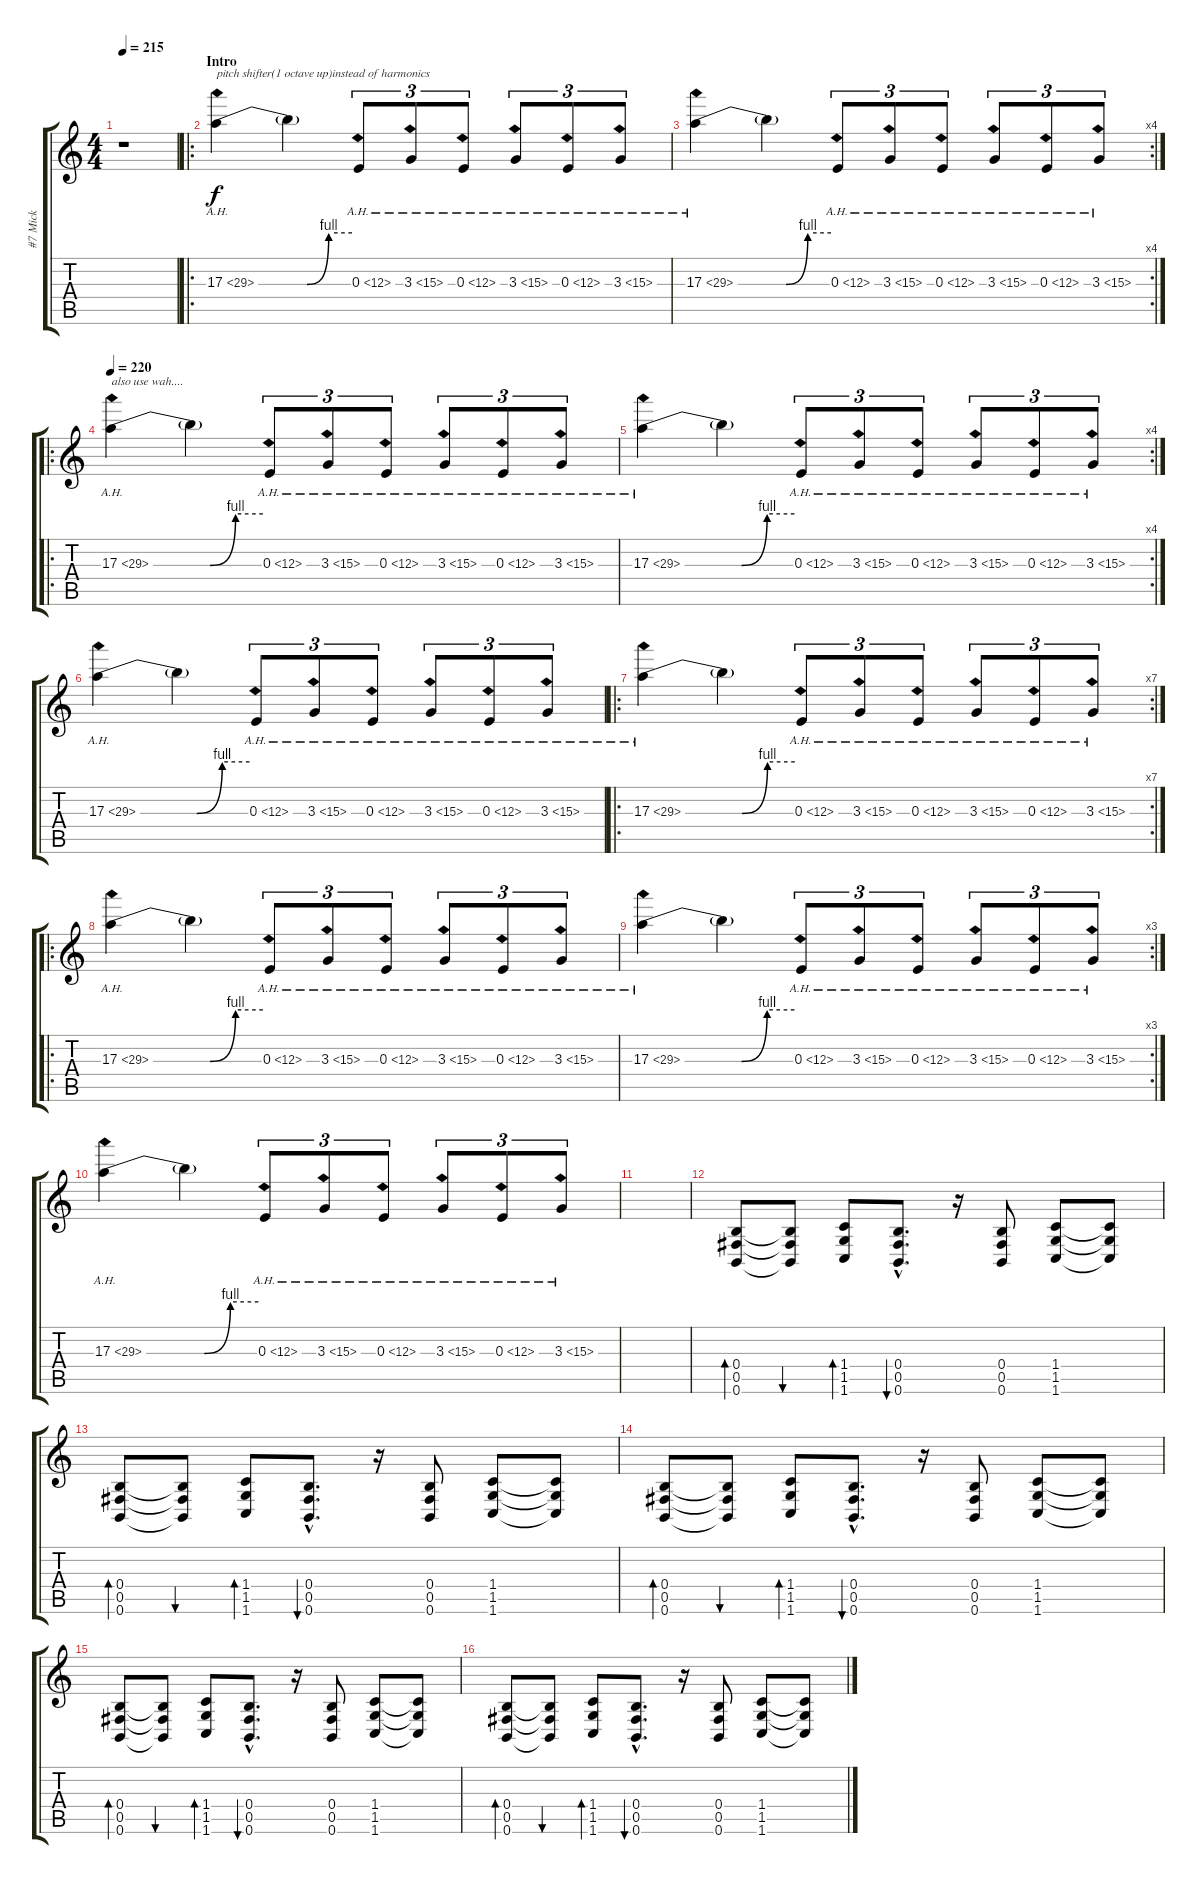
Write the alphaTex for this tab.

\track ("#7 Mick" "#7 Mick") {instrument overdrivenguitar}
\staff {score tabs}
\tuning (Db4 Ab3 E3 B2 Gb2 B1) {hide}
\ts (4 4)
\tempo 215
\tempo 223
\tempo 215
\clef g2
\ks c
r.1{dy f instrument overdrivenguitar} |
\ro
\section ("" "Intro")
17.3{be (custom 0 0 31 0 45 4 60 4) ah 12}.4{txt "pitch shifter(1 octave up)instead of harmonics"} 17.3{t}.4 0.3{ah 12}.8{tu (3 2)} 3.3{ah 12}.8{tu (3 2)} 0.3{ah 12}.8{tu (3 2)} 3.3{ah 12}.8{tu (3 2)} 0.3{ah 12}.8{tu (3 2)} 3.3{ah 12}.8{tu (3 2)} |
\rc 4
17.3{be (custom 0 0 31 0 45 4 60 4) ah 12}.4 17.3{t}.4 0.3{ah 12}.8{tu (3 2)} 3.3{ah 12}.8{tu (3 2)} 0.3{ah 12}.8{tu (3 2)} 3.3{ah 12}.8{tu (3 2)} 0.3{ah 12}.8{tu (3 2)} 3.3{ah 12}.8{tu (3 2)} |
\ro
\tempo 220
17.3{be (custom 0 0 31 0 45 4 60 4) ah 12}.4{txt "also use wah...."} 17.3{t}.4 0.3{ah 12}.8{tu (3 2)} 3.3{ah 12}.8{tu (3 2)} 0.3{ah 12}.8{tu (3 2)} 3.3{ah 12}.8{tu (3 2)} 0.3{ah 12}.8{tu (3 2)} 3.3{ah 12}.8{tu (3 2)} |
\rc 4
17.3{be (custom 0 0 31 0 45 4 60 4) ah 12}.4 17.3{t}.4 0.3{ah 12}.8{tu (3 2)} 3.3{ah 12}.8{tu (3 2)} 0.3{ah 12}.8{tu (3 2)} 3.3{ah 12}.8{tu (3 2)} 0.3{ah 12}.8{tu (3 2)} 3.3{ah 12}.8{tu (3 2)} |
17.3{be (custom 0 0 31 0 45 4 60 4) ah 12}.4 17.3{t}.4 0.3{ah 12}.8{tu (3 2)} 3.3{ah 12}.8{tu (3 2)} 0.3{ah 12}.8{tu (3 2)} 3.3{ah 12}.8{tu (3 2)} 0.3{ah 12}.8{tu (3 2)} 3.3{ah 12}.8{tu (3 2)} |
\ro
\rc 7
17.3{be (custom 0 0 31 0 45 4 60 4) ah 12}.4 17.3{t}.4 0.3{ah 12}.8{tu (3 2)} 3.3{ah 12}.8{tu (3 2)} 0.3{ah 12}.8{tu (3 2)} 3.3{ah 12}.8{tu (3 2)} 0.3{ah 12}.8{tu (3 2)} 3.3{ah 12}.8{tu (3 2)} |
\ro
17.3{be (custom 0 0 31 0 45 4 60 4) ah 12}.4 17.3{t}.4 0.3{ah 12}.8{tu (3 2)} 3.3{ah 12}.8{tu (3 2)} 0.3{ah 12}.8{tu (3 2)} 3.3{ah 12}.8{tu (3 2)} 0.3{ah 12}.8{tu (3 2)} 3.3{ah 12}.8{tu (3 2)} |
\rc 3
17.3{be (custom 0 0 31 0 45 4 60 4) ah 12}.4 17.3{t}.4 0.3{ah 12}.8{tu (3 2)} 3.3{ah 12}.8{tu (3 2)} 0.3{ah 12}.8{tu (3 2)} 3.3{ah 12}.8{tu (3 2)} 0.3{ah 12}.8{tu (3 2)} 3.3{ah 12}.8{tu (3 2)} |
17.3{be (custom 0 0 31 0 45 4 60 4) ah 12}.4 17.3{t}.4 0.3{ah 12}.8{tu (3 2)} 3.3{ah 12}.8{tu (3 2)} 0.3{ah 12}.8{tu (3 2)} 3.3{ah 12}.8{tu (3 2)} 0.3{ah 12}.8{tu (3 2)} 3.3{ah 12}.8{tu (3 2)} |
|
(0.4 0.5 0.6).8{bd 120 instrument distortionguitar} (0.4{t} 0.5{t} 0.6{t}).8{bu 120} (1.4 1.5 1.6).8{bd 120} (0.4{hac} 0.5{hac} 0.6{hac}).8{d bu 120} r.16 (0.4 0.5 0.6).8 (1.4 1.5 1.6).8 (1.4{t} 1.5{t} 1.6{t}).8 |
(0.4 0.5 0.6).8{bd 120} (0.4{t} 0.5{t} 0.6{t}).8{bu 120} (1.4 1.5 1.6).8{bd 120} (0.4{hac} 0.5{hac} 0.6{hac}).8{d bu 120} r.16 (0.4 0.5 0.6).8 (1.4 1.5 1.6).8 (1.4{t} 1.5{t} 1.6{t}).8 |
(0.4 0.5 0.6).8{bd 120} (0.4{t} 0.5{t} 0.6{t}).8{bu 120} (1.4 1.5 1.6).8{bd 120} (0.4{hac} 0.5{hac} 0.6{hac}).8{d bu 120} r.16 (0.4 0.5 0.6).8 (1.4 1.5 1.6).8 (1.4{t} 1.5{t} 1.6{t}).8 |
(0.4 0.5 0.6).8{bd 120} (0.4{t} 0.5{t} 0.6{t}).8{bu 120} (1.4 1.5 1.6).8{bd 120} (0.4{hac} 0.5{hac} 0.6{hac}).8{d bu 120} r.16 (0.4 0.5 0.6).8 (1.4 1.5 1.6).8 (1.4{t} 1.5{t} 1.6{t}).8 |
(0.4 0.5 0.6).8{bd 120} (0.4{t} 0.5{t} 0.6{t}).8{bu 120} (1.4 1.5 1.6).8{bd 120} (0.4{hac} 0.5{hac} 0.6{hac}).8{d bu 120} r.16 (0.4 0.5 0.6).8 (1.4 1.5 1.6).8 (1.4{t} 1.5{t} 1.6{t}).8
